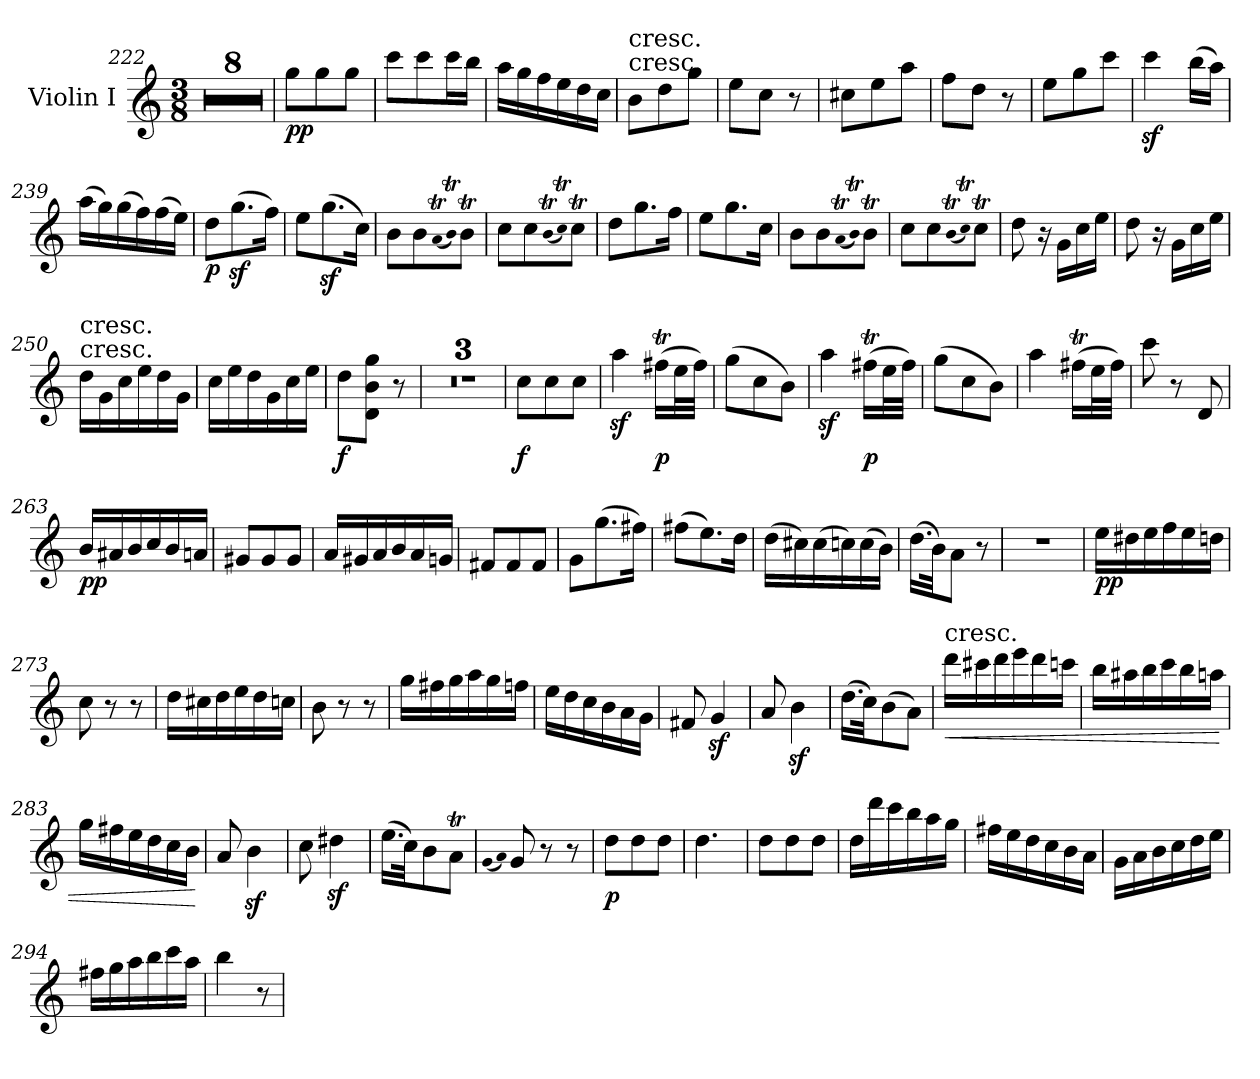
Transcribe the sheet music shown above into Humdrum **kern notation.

**kern	**dynam
*part1	*part1
*staff1	*staff1
*I"Violin I	*
*I'Vln	*
*clefG2	*
*k[]	*
*C:	*
*M3/8	*
=222	=222
4.r	.
=223	=223
4.r	.
=224	=224
4.r	.
=225	=225
4.r	.
=226	=226
4.r	.
=227	=227
4.r	.
=228	=228
4.r	.
=229	=229
4.r	.
=230	=230
8gg\L	pp
8gg\	.
8gg\J	.
=231	=231
8ccc\L	.
8ccc\	.
16ccc\L	.
16bb\JJ	.
=232	=232
16aa\LL	.
16gg\	.
16ff\	.
16ee\	.
16dd\	.
16cc\JJ	.
=233	=233
!LO:TX:t=cresc.	!
!LO:TX:a:t=cresc.	!
8b\L	.
8dd\	.
8gg\J	.
=234	=234
8ee\L	.
8cc\J	.
8r	.
=235	=235
8cc#X\L	.
8ee\	.
8aa\J	.
=236	=236
8ff\L	.
8dd\J	.
8r	.
=237	=237
8ee\L	.
8gg\	.
8ccc\J	.
=238	=238
4cccz	.
(16bb\LL	.
16aa\JJ)	.
=239	=239
(16aa\LL	.
16gg\)	.
(16gg\	.
16ff\)	.
(16ff\	.
16ee\JJ)	.
=240	=240
8dd\L	p
(8.ggz\	.
16ff\Jk)	.
=241	=241
8ee\L	.
(8.ggz\	.
16cc\Jk)	.
=242	=242
8b\L	.
8b\	.
(qqaT	.
qqbt)	.
8bt\J	.
=243	=243
8cc\L	.
8cc\	.
(qqbt	.
qqccT)	.
8ccT\J	.
=244	=244
8dd\L	.
8.gg\	.
16ff\Jk	.
=245	=245
8ee\L	.
8.gg\	.
16cc\Jk	.
=246	=246
8b\L	.
8b\	.
(qqaT	.
qqbt)	.
8bt\J	.
=247	=247
8cc\L	.
8cc\	.
(qqbt	.
qqccT)	.
8ccT\J	.
=248	=248
8dd	.
16r	.
16g\LL	.
16cc\	.
16ee\JJ	.
=249	=249
8dd	.
16r	.
16g\LL	.
16cc\	.
16ee\JJ	.
=250	=250
!LO:TX:t=cresc.	!
!LO:TX:a:t=cresc.	!
16dd\LL	.
16g\	.
16cc\	.
16ee\	.
16dd\	.
16g\JJ	.
=251	=251
16cc\LL	.
16ee\	.
16dd\	.
16g\	.
16cc\	.
16ee\JJ	.
=252	=252
8dd\L	f
8d\ 8b\ 8gg\J	.
8r	.
=253	=253
4.r	.
=254	=254
4.r	.
=255	=255
4.r	.
=256	=256
8cc\L	f
8cc\	.
8cc\J	.
=257	=257
4aaz	.
(16ff#Xt\LL	p
32ee\L	.
32ff#\JJJ)	.
=258	=258
(8gg\L	.
8cc\	.
8b\J)	.
=259	=259
4aaz	.
(16ff#Xt\LL	p
32ee\L	.
32ff#\JJJ)	.
=260	=260
(8gg\L	.
8cc\	.
8b\J)	.
=261	=261
4aa	.
(16ff#Xt\LL	.
32ee\L	.
32ff#\JJJ)	.
=262	=262
8ccc	.
8r	.
8d	.
=263	=263
16b/LL	pp
16a#X/	.
16b/	.
16cc/	.
16b/	.
16an/JJ	.
=264	=264
8g#X/L	.
8g#/	.
8g#/J	.
=265	=265
16a/LL	.
16g#X/	.
16a/	.
16b/	.
16a/	.
16gn/JJ	.
=266	=266
8f#X/L	.
8f#/	.
8f#/J	.
=267	=267
8g\L	.
(8.gg\	.
16ff#X\Jk)	.
=268	=268
(8ff#X\L	.
8.ee\)	.
16dd\Jk	.
=269	=269
(16dd\LL	.
16cc#X\)	.
(16cc#\	.
16ccn\)	.
(16cc\	.
16b\JJ)	.
=270	=270
(16.dd\LL	.
32b\Jk)	.
8a\J	.
8r	.
=271	=271
4.r	.
=272	=272
16ee\LL	pp
16dd#X\	.
16ee\	.
16ff\	.
16ee\	.
16ddn\JJ	.
=273	=273
8cc	.
8r	.
8r	.
=274	=274
16dd\LL	.
16cc#X\	.
16dd\	.
16ee\	.
16dd\	.
16ccn\JJ	.
=275	=275
8b	.
8r	.
8r	.
=276	=276
16gg\LL	.
16ff#X\	.
16gg\	.
16aa\	.
16gg\	.
16ffn\JJ	.
=277	=277
16ee\LL	.
16dd\	.
16cc\	.
16b\	.
16a\	.
16g\JJ	.
=278	=278
8f#X	.
4gz	.
=279	=279
8a	.
4bz	.
=280	=280
(16.dd\LL	.
32cc\Jk)	.
(8b\	.
8a\J)	.
=281	=281
!LO:TX:a:t=cresc.	!
!	!LO:HP:b
16ddd\LL	<
16ccc#X\	.
16ddd\	.
16eee\	.
16ddd\	.
16cccn\JJ	.
=282	=282
16bb\LL	.
16aa#X\	.
16bb\	.
16ccc\	.
16bb\	.
16aan\JJ	.
=283	=283
16gg\LL	.
16ff#X\	.
16ee\	.
16dd\	.
16cc\	.
16b\JJ	.
.	[
=284	=284
8a	.
4bz	.
=285	=285
8cc	.
4dd#Xz	.
=286	=286
(16.ee\LL	.
32cc\Jk)	.
8b\	.
8aT\J	.
=287	=287
(qqg	.
qqa)	.
8g	.
8r	.
8r	.
=288	=288
8dd\L	p
8dd\	.
8dd\J	.
=289	=289
4.dd	.
=290	=290
8dd\L	.
8dd\	.
8dd\J	.
=291	=291
16dd\LL	.
16ddd\	.
16ccc\	.
16bb\	.
16aa\	.
16gg\JJ	.
=292	=292
16ff#X\LL	.
16ee\	.
16dd\	.
16cc\	.
16b\	.
16a\JJ	.
=293	=293
16g\LL	.
16a\	.
16b\	.
16cc\	.
16dd\	.
16ee\JJ	.
=294	=294
16ff#X\LL	.
16gg\	.
16aa\	.
16bb\	.
16ccc\	.
16aa\JJ	.
=295	=295
4bb	.
8r	.
=	=
*-	*-
